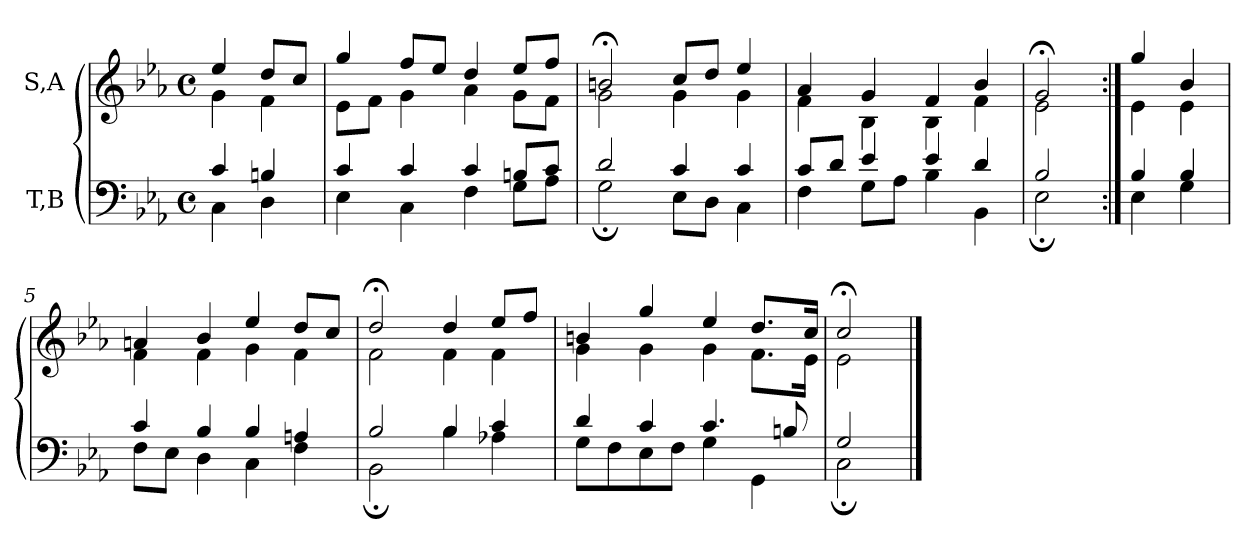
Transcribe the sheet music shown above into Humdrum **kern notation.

**kern	**kern
*part2	*part1
*staff2	*staff1
*I"T,B	*I"S,A
*clefF4	*clefG2
*k[b-e-a-]	*k[b-e-a-]
*M4/4	*M4/4
*met(c)	*met(c)
=	=
*^	*^
4c	4C	4ee-	4g
4Bn	4D	8ddL	4f
.	.	8ccJ	.
=1	=1	=1	=1
4c	4E-	4gg	8e-L
.	.	.	8fJ
4c	4C	8ffL	4g
.	.	8ee-J	.
4c	4F	4dd	4a-
8BnL	8GL	8ee-L	8gL
8cJ	8A-J	8ffJ	8fJ
=2	=2	=2	=2
2d	2G;	2bn;<	2g
4c	8E-L	8ccL	4g
.	8DJ	8ddJ	.
4c	4C	4ee-	4g
=3	=3	=3	=3
8cL	4F	4a-	4f
8dJ	.	.	.
4e-	8GL	4g	4B-
.	8A-J	.	.
4e-	4B-	4f	4B-
4d	4BB-	4b-	4f
=4a	=4a	=4a	=4a
2B-	2E-;	2g;<	2e-
=4b:|!	=4b:|!	=4b:|!	=4b:|!
4B-	4E-	4gg	4e-
4B-	4G	4b-	4e-
=5	=5	=5	=5
4c	8FL	4an	4f
.	8E-J	.	.
4B-	4D	4b-	4f
4B-	4C	4ee-	4g
4An	4F	8ddL	4f
.	.	8ccJ	.
=6	=6	=6	=6
2B-	2BB-;	2dd;<	2f
4B-	4B-	4dd	4f
4c	4A-X	8ee-L	4f
.	.	8ffJ	.
=7	=7	=7	=7
4d	8GL	4bn	4g
.	8F	.	.
4c	8E-	4gg	4g
.	8FJ	.	.
4.c	4G	4ee-	4g
.	4GG	8.ddL	8.fL
8Bn	.	.	.
.	.	16ccJk	16e-Jk
=8a	=8a	=8a	=8a
2G	2C;	2cc;<	2e-
*v	*v	*	*
*	*v	*v
==	==
*-	*-
